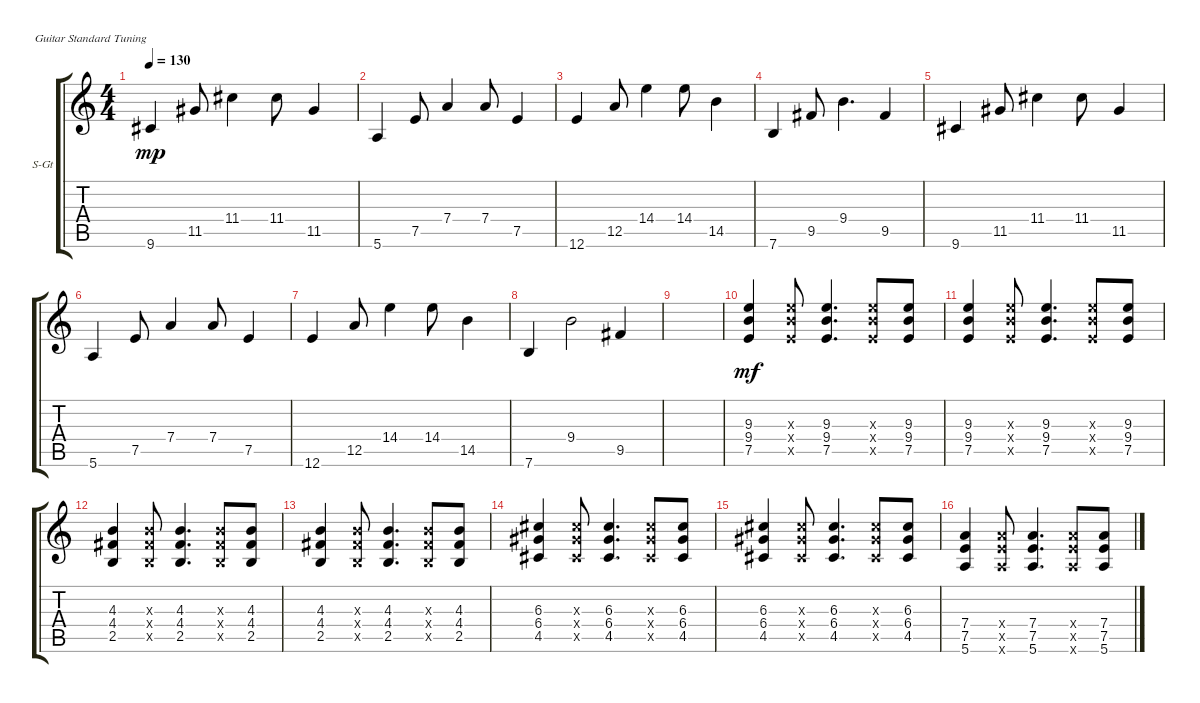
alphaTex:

\defaultSystemsLayout 4
\bracketExtendMode groupsimilarinstruments
\firstSystemTrackNameOrientation horizontal
\otherSystemsTrackNameOrientation horizontal
\track ("Guitar 1" "S-Gt") {instrument acousticguitarsteel}
\staff {score tabs}
\tuning (E4 B3 G3 D3 A2 E2)
\ts (4 4)
\tempo 130
\clef g2
\ks c
9.6.4{dy mp} 11.5.8 11.4.4 11.4.8 11.5.4 |
5.6.4 7.5.8 7.4.4 7.4.8 7.5.4 |
12.6.4 12.5.8 14.4.4 14.4.8 14.5.4 |
7.6.4 9.5.8 9.4.4{d} 9.5.4 |
9.6.4 11.5.8 11.4.4 11.4.8 11.5.4 |
5.6.4 7.5.8 7.4.4 7.4.8 7.5.4 |
12.6.4 12.5.8 14.4.4 14.4.8 14.5.4 |
7.6.4 9.4.2 9.5.4 |
|
(7.5 9.3 9.4).4{dy mf} (7.5{x} 9.3{x} 9.4{x}).8 (7.5 9.3 9.4).4{d} (7.5{x} 9.3{x} 9.4{x}).8 (7.5 9.3 9.4).8 |
(7.5 9.3 9.4).4 (7.5{x} 9.3{x} 9.4{x}).8 (7.5 9.3 9.4).4{d} (7.5{x} 9.3{x} 9.4{x}).8 (7.5 9.3 9.4).8 |
(2.5 4.3 4.4).4 (2.5{x} 4.3{x} 4.4{x}).8 (2.5 4.3 4.4).4{d} (2.5{x} 4.3{x} 4.4{x}).8 (2.5 4.3 4.4).8 |
(2.5 4.3 4.4).4 (2.5{x} 4.3{x} 4.4{x}).8 (2.5 4.3 4.4).4{d} (2.5{x} 4.3{x} 4.4{x}).8 (2.5 4.3 4.4).8 |
(6.3 6.4 4.5).4 (4.5{x} 6.3{x} 6.4{x}).8 (6.3 6.4 4.5).4{d} (6.3{x} 6.4{x} 4.5{x}).8 (6.3 6.4 4.5).8 |
(6.3 6.4 4.5).4 (4.5{x} 6.3{x} 6.4{x}).8 (6.3 6.4 4.5).4{d} (6.3{x} 6.4{x} 4.5{x}).8 (6.3 6.4 4.5).8 |
(7.5 7.4 5.6).4 (7.5{x} 7.4{x} 5.6{x}).8 (7.5 7.4 5.6).4{d} (7.5{x} 7.4{x} 5.6{x}).8 (7.5 7.4 5.6).8
